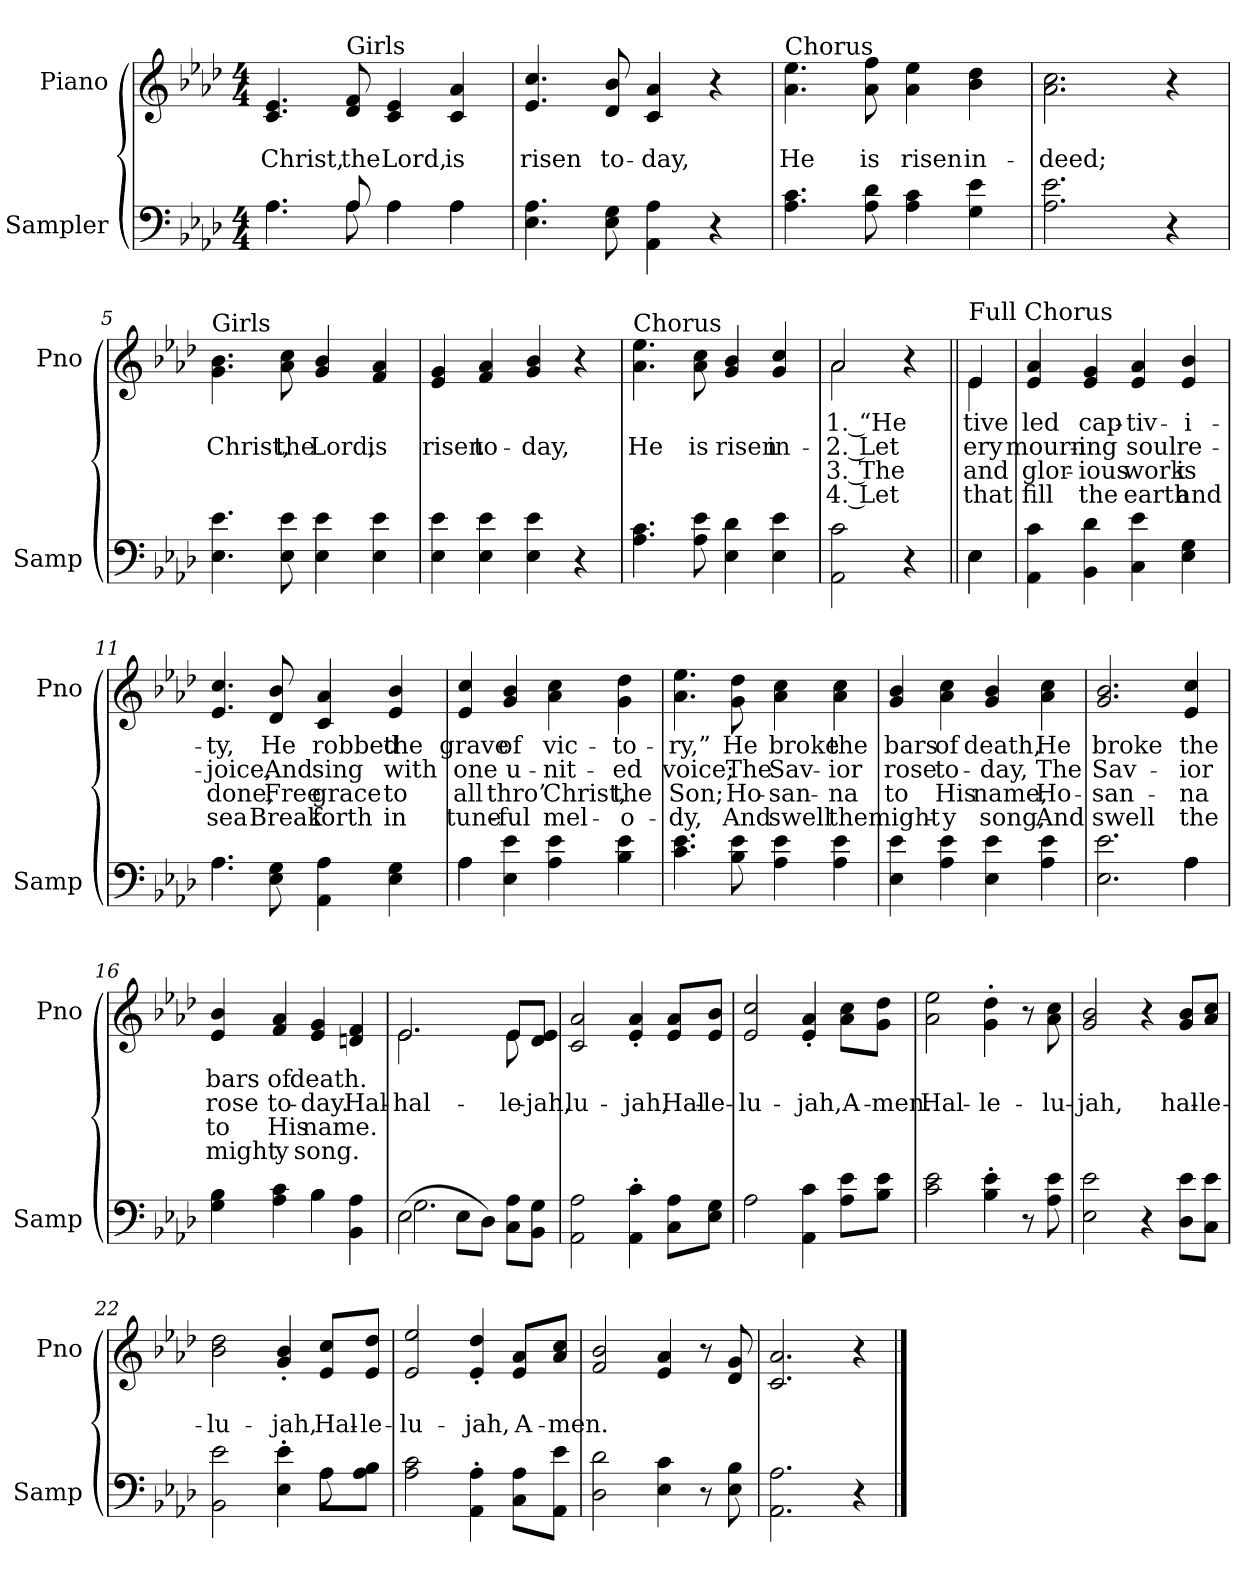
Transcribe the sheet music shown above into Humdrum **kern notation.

**kern	**kern	**text	**text	**text	**text
*part2	*part1	*part1	*part1	*part1	*part1
*staff2	*staff1	*staff1	*staff1	*staff1	*staff1
*I"Sampler	*I"Piano	*	*	*	*
*I'Samp	*I'Pno	*	*	*	*
*clefF4	*clefG2	*	*	*	*
*k[b-e-a-d-]	*k[b-e-a-d-]	*	*	*	*
*A-:	*A-:	*	*	*	*
*M4/4	*M4/4	*	*	*	*
=1	=1	=1	=1	=1	=1
*^	*	*	*	*	*
4.A-\	4.A-	4.c 4.e-	.	Christ,	.	.
!	!	!LO:TX:t=Girls	!	!	!	!
8A-/	8A-	8d- 8f	.	the	.	.
4A-\	4A-	4c 4e-	.	Lord,	.	.
4A-\	4A-	4c 4a-	.	is	.	.
*v	*v	*	*	*	*	*
=2	=2	=2	=2	=2	=2
4.E- 4.A-	4.e- 4.cc	.	risen	.	.
8E- 8G	8d- 8b-	.	to-	.	.
4AA- 4A-	4c 4a-	.	-day,	.	.
4r	4r	.	.	.	.
=3	=3	=3	=3	=3	=3
!	!LO:TX:t=Chorus	!	!	!	!
4.A- 4.c	4.a- 4.ee-	.	He	.	.
8A- 8d-	8a- 8ff	.	is	.	.
4A- 4c	4a- 4ee-	.	risen	.	.
4G 4e-	4b- 4dd-	.	in-	.	.
=4	=4	=4	=4	=4	=4
2.A- 2.e-	2.a- 2.cc	.	-deed;	.	.
4r	4r	.	.	.	.
=5	=5	=5	=5	=5	=5
!	!LO:TX:t=Girls	!	!	!	!
4.E- 4.e-	4.g\ 4.b-\	.	Christ,	.	.
8E- 8e-	8a- 8cc	.	the	.	.
4E- 4e-	4g 4b-	.	Lord,	.	.
4E- 4e-	4f 4a-	.	is	.	.
=6	=6	=6	=6	=6	=6
4E- 4e-	4e- 4g	.	risen	.	.
4E- 4e-	4f 4a-	.	to-	.	.
4E- 4e-	4g 4b-	.	-day,	.	.
4r	4r	.	.	.	.
=7	=7	=7	=7	=7	=7
!	!LO:TX:t=Chorus	!	!	!	!
4.A- 4.c	4.a- 4.ee-	.	He	.	.
8A- 8e-	8a- 8cc	.	is	.	.
4E- 4d-	4g 4b-	.	risen	.	.
4E- 4e-	4g 4cc	.	in-	.	.
=8	=8	=8	=8	=8	=8
*	*^	*	*	*	*
2AA- 2c	2a-/	2a-	1. “He	2. Let	3. The	4. Let
4r	4r	4ryy	.	.	.	.
=9||	=9||	=9||	=9||	=9||	=9||	=9||
*^	*	*	*	*	*	*
!	!	!LO:TX:t=Full Chorus	!	!	!	!	!
4E-\	4E-	4e-/	4e-	-tive	-ery	and	that
*v	*v	*	*	*	*	*	*
*	*v	*v	*	*	*	*
=10	=10	=10	=10	=10	=10
4AA- 4c	4e- 4a-	led	mourn-	glor-	fill
4BB- 4d-	4e- 4g	cap-	-ing	-ious	the
4C 4e-	4e- 4a-	-tiv-	soul	work	earth
4E- 4G	4e- 4b-	-i-	re-	is	and
=11	=11	=11	=11	=11	=11
*^	*	*	*	*	*
4.A-\	4.A-	4.e- 4.cc	-ty,	-joice,	done,	sea
8E- 8G	2ryy	8d- 8b-	He	And	Free	Break
4AA- 4A-	.	4c 4a-	robbed	sing	grace	forth
4E- 4G	.	4e- 4b-	the	with	to	in
.	8ryy	.	.	.	.	.
=12	=12	=12	=12	=12	=12	=12
4A-\	4A-	4e- 4cc	grave	one	all	tune-
4E- 4e-	2.ryy	4g 4b-	of	u-	thro’	-ful
4A- 4e-	.	4a- 4cc	vic-	-nit-	Christ,	mel-
4B- 4e-	.	4g 4dd-	-to-	-ed	the	-o-
*v	*v	*	*	*	*	*
=13	=13	=13	=13	=13	=13
4.c 4.e-	4.a- 4.ee-	-ry,”	voice;	Son;	-dy,
8B- 8e-	8g 8dd-	He	The	Ho-	And
4A- 4e-	4a- 4cc	broke	Sav-	-san-	swell
4A- 4e-	4a- 4cc	the	-ior	-na	the
=14	=14	=14	=14	=14	=14
4E- 4e-	4g 4b-	bars	rose	to	might-
4A- 4e-	4a- 4cc	of	to-	His	-y
4E- 4e-	4g 4b-	death,	-day,	name,	song,
4A- 4e-	4a- 4cc	He	The	Ho-	And
=15	=15	=15	=15	=15	=15
*^	*	*	*	*	*
2.E- 2.e-	2.ryy	2.g 2.b-	broke	Sav-	-san-	swell
4A-\	4A-	4e- 4cc	the	-ior	-na	the
=16	=16	=16	=16	=16	=16	=16
4G 4B-	2ryy	4e- 4b-	bars	rose	to	might-
4A- 4c	.	4f 4a-	of	to-	His	-y
4B-\	4B-	4e- 4g	death.	-day.	name.	song.
4BB- 4A-	4ryy	4dn 4f	.	Hal-	.	.
=17	=17	=17	=17	=17	=17	=17
*	*	*^	*	*	*	*
(2E-\	2.G	2.e-/	2.e-	.	hal-	.	.
8E-\L	.	.	.	.	.	.	.
8D-\J)	.	.	.	.	.	.	.
8C\ 8A-\L	4ryy	8e-/L	8e-	.	-le-	.	.
8BB-\ 8G\J	.	8d-/ 8e-/J	8ryy	.	-jah,	.	.
*v	*v	*	*	*	*	*	*
*	*v	*v	*	*	*	*
=18	=18	=18	=18	=18	=18
2AA- 2A-	2c 2a-	.	-lu-	.	.
4AA-' 4c'	4e-' 4a-'	.	-jah,	.	.
8C\ 8A-\L	8e-/ 8a-/L	.	Hal-	.	.
8E-\ 8G\J	8e-/ 8b-/J	.	-le-	.	.
=19	=19	=19	=19	=19	=19
2A-	2e- 2cc	.	-lu-	.	.
4AA- 4c	4e-' 4a-'	.	-jah,	.	.
8A-\ 8e-\L	8a-\ 8cc\L	.	A-	.	.
8B-\ 8e-\J	8g\ 8dd-\J	.	-men.	.	.
=20	=20	=20	=20	=20	=20
2c 2e-	2a- 2ee-	.	Hal-	.	.
4B-' 4e-'	4g' 4dd-'	.	-le-	.	.
8r	8r	.	.	.	.
8A- 8e-	8a- 8cc	.	-lu-	.	.
=21	=21	=21	=21	=21	=21
2E- 2e-	2g 2b-	.	-jah,	.	.
4r	4r	.	.	.	.
8D-\ 8e-\L	8g/ 8b-/L	.	hal-	.	.
8C\ 8e-\J	8a-/ 8cc/J	.	-le-	.	.
=22	=22	=22	=22	=22	=22
*^	*	*	*	*	*
2BB- 2e-	2.ryy	2b- 2dd-	.	-lu-	.	.
4E-' 4e-'	.	4g' 4b-'	.	-jah,	.	.
8A-\L	8A-	8e-/ 8cc/L	.	Hal-	.	.
8A-\ 8B-\J	8ryy	8e-/ 8dd-/J	.	-le-	.	.
*v	*v	*	*	*	*	*
=23	=23	=23	=23	=23	=23
2A- 2c	2e- 2ee-	.	-lu-	.	.
4AA-' 4A-'	4e-' 4dd-'	.	-jah,	.	.
8C\ 8A-\L	8e-/ 8a-/L	.	A-	.	.
8AA-\ 8e-\J	8a-/ 8cc/J	.	-men.	.	.
=24	=24	=24	=24	=24	=24
2D- 2d-	2f 2b-	.	.	.	.
4E- 4c	4e- 4a-	.	.	.	.
8r	8r	.	.	.	.
8E- 8B-	8d- 8g	.	.	.	.
=25	=25	=25	=25	=25	=25
2.AA- 2.A-	2.c 2.a-	.	.	.	.
4r	4r	.	.	.	.
==	==	==	==	==	==
*-	*-	*-	*-	*-	*-
